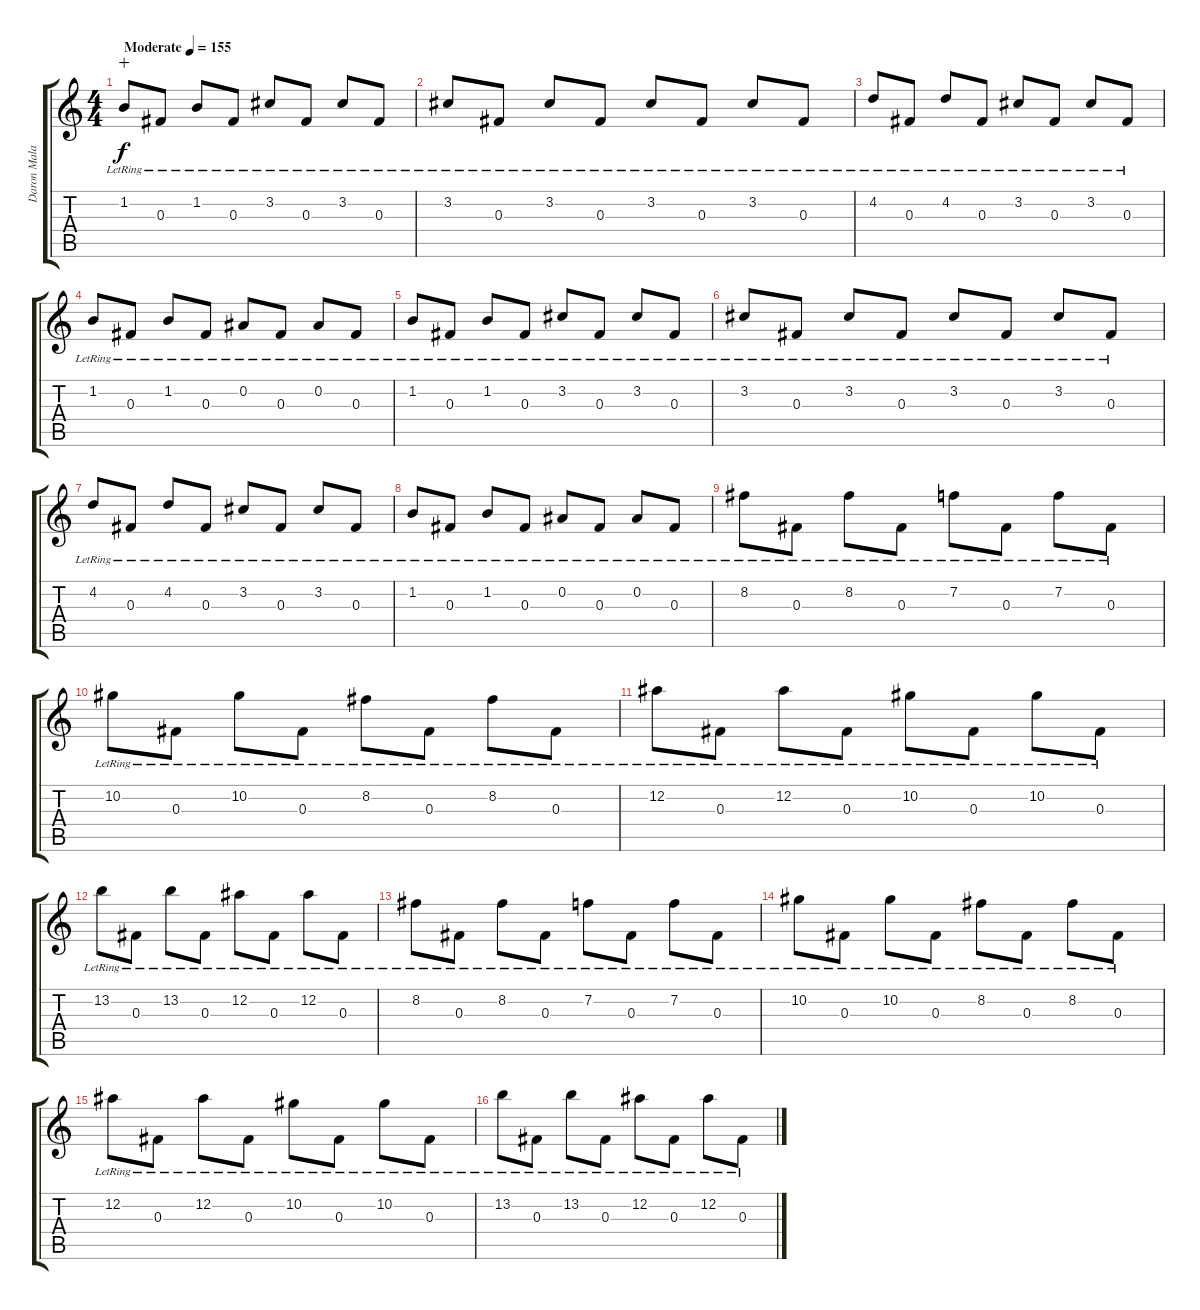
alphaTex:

\track ("Daron Malakian Acoustic Guitar" "Daron Mala") {instrument acousticguitarsteel}
\staff {score tabs}
\tuning (Eb4 Bb3 Gb3 Db3 Ab2 Db2) {hide}
\ts (4 4)
\tempo (155 "Moderate")
\clef g2
\ks c
1.2{lr}.8{dy f instrument acousticguitarsteel wahc} 0.3{lr}.8 1.2{lr}.8 0.3{lr}.8 3.2{lr}.8 0.3{lr}.8 3.2{lr}.8 0.3{lr}.8 |
3.2{lr}.8 0.3{lr}.8 3.2{lr}.8 0.3{lr}.8 3.2{lr}.8 0.3{lr}.8 3.2{lr}.8 0.3{lr}.8 |
4.2{lr}.8 0.3{lr}.8 4.2{lr}.8 0.3{lr}.8 3.2{lr}.8 0.3{lr}.8 3.2{lr}.8 0.3{lr}.8 |
1.2{lr}.8 0.3{lr}.8 1.2{lr}.8 0.3{lr}.8 0.2{lr}.8 0.3{lr}.8 0.2{lr}.8 0.3{lr}.8 |
1.2{lr}.8 0.3{lr}.8 1.2{lr}.8 0.3{lr}.8 3.2{lr}.8 0.3{lr}.8 3.2{lr}.8 0.3{lr}.8 |
3.2{lr}.8 0.3{lr}.8 3.2{lr}.8 0.3{lr}.8 3.2{lr}.8 0.3{lr}.8 3.2{lr}.8 0.3{lr}.8 |
4.2{lr}.8 0.3{lr}.8 4.2{lr}.8 0.3{lr}.8 3.2{lr}.8 0.3{lr}.8 3.2{lr}.8 0.3{lr}.8 |
1.2{lr}.8 0.3{lr}.8 1.2{lr}.8 0.3{lr}.8 0.2{lr}.8 0.3{lr}.8 0.2{lr}.8 0.3{lr}.8 |
8.2{lr}.8 0.3{lr}.8 8.2{lr}.8 0.3{lr}.8 7.2{lr}.8 0.3{lr}.8 7.2{lr}.8 0.3{lr}.8 |
10.2{lr}.8 0.3{lr}.8 10.2{lr}.8 0.3{lr}.8 8.2{lr}.8 0.3{lr}.8 8.2{lr}.8 0.3{lr}.8 |
12.2{lr}.8 0.3{lr}.8 12.2{lr}.8 0.3{lr}.8 10.2{lr}.8 0.3{lr}.8 10.2{lr}.8 0.3{lr}.8 |
13.2{lr}.8 0.3{lr}.8 13.2{lr}.8 0.3{lr}.8 12.2{lr}.8 0.3{lr}.8 12.2{lr}.8 0.3{lr}.8 |
8.2{lr}.8 0.3{lr}.8 8.2{lr}.8 0.3{lr}.8 7.2{lr}.8 0.3{lr}.8 7.2{lr}.8 0.3{lr}.8 |
10.2{lr}.8 0.3{lr}.8 10.2{lr}.8 0.3{lr}.8 8.2{lr}.8 0.3{lr}.8 8.2{lr}.8 0.3{lr}.8 |
12.2{lr}.8 0.3{lr}.8 12.2{lr}.8 0.3{lr}.8 10.2{lr}.8 0.3{lr}.8 10.2{lr}.8 0.3{lr}.8 |
13.2{lr}.8 0.3{lr}.8 13.2{lr}.8 0.3{lr}.8 12.2{lr}.8 0.3{lr}.8 12.2{lr}.8 0.3{lr}.8
